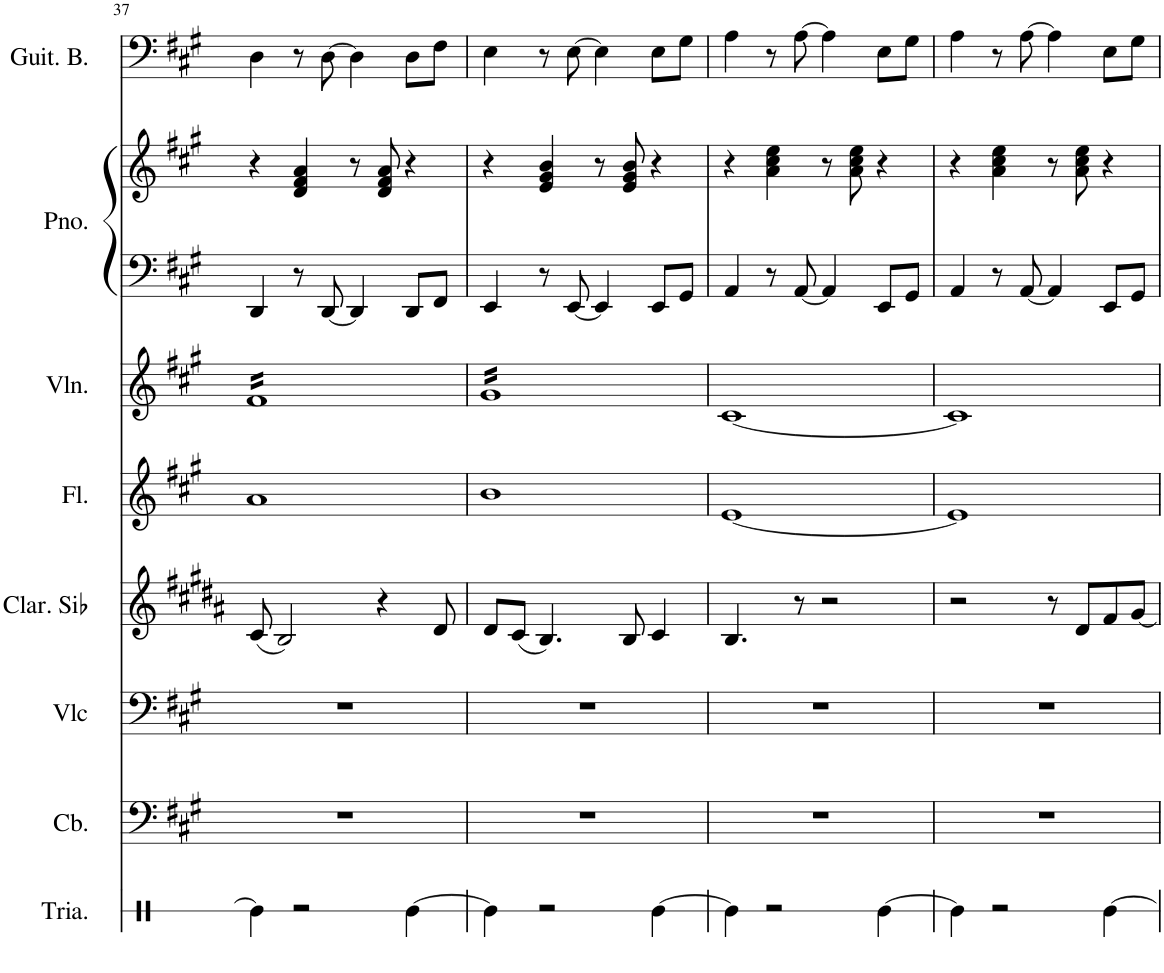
**kern	**kern	**kern	**kern	**kern	**kern	**kern	**kern	**kern
*part8	*part7	*part6	*part5	*part4	*part3	*part2	*part2	*part1
*staff9	*staff8	*staff7	*staff6	*staff5	*staff4	*staff3	*staff2	*staff1
*I"Triángulo	*I"Contrebasse	*I"Violoncelle	*I"Clarinette en Sib	*I"Flauta	*I"Violín	*I"Piano	*	*I"Bajo eléctrico
*	*I'Cb.	*I'Vlc	*I'Clar. Sib	*I'Fl.	*I'Vln.	*I'Pno.	*	*
!!LO:PB:g=z
*clefX	*clefF4	*clefF4	*clefG2	*clefG2	*clefG2	*clefF4	*clefG2	*clefF4
*	*Trd7c12	*	*Trd1c2	*	*	*	*	*Trd7c12
*k[]	*k[f#c#g#]	*k[f#c#g#]	*k[f#c#g#d#a#]	*k[f#c#g#]	*k[f#c#g#]	*k[f#c#g#]	*k[f#c#g#]	*k[f#c#g#]
*M4/4	*M4/4	*M4/4	*M4/4	*M4/4	*M4/4	*M4/4	*M4/4	*M4/4
=37	=37	=37	=37	=37	=37	=37	=37	=37
*	*	*	*	*	*tremolo	*	*	*
4Re\]	1r	1r	(8c#/	1a	16f#LL	4DD/	4r	4D\
.	.	.	.	.	16f#	.	.	.
.	.	.	2B/)	.	16f#	.	.	.
.	.	.	.	.	16f#	.	.	.
2r	.	.	.	.	16f#	8r	4d/ 4f#/ 4a/	8r
.	.	.	.	.	16f#	.	.	.
.	.	.	.	.	16f#	[8DD/	.	[8D\
.	.	.	.	.	16f#	.	.	.
.	.	.	.	.	16f#	4DD/]	8r	4D\]
.	.	.	.	.	16f#	.	.	.
.	.	.	4r	.	16f#	.	8d/ 8f#/ 8a/	.
.	.	.	.	.	16f#	.	.	.
[4Re\	.	.	.	.	16f#	8DD/L	4r	8D\L
.	.	.	.	.	16f#	.	.	.
.	.	.	8d#/	.	16f#	8FF#/J	.	8F#\J
.	.	.	.	.	16f#JJ	.	.	.
=38	=38	=38	=38	=38	=38	=38	=38	=38
4Re\]	1r	1r	8d#/L	1b	16g#LL	4EE/	4r	4E\
.	.	.	.	.	16g#	.	.	.
.	.	.	(8c#/J	.	16g#	.	.	.
.	.	.	.	.	16g#	.	.	.
2r	.	.	4.B/)	.	16g#	8r	4e/ 4g#/ 4b/	8r
.	.	.	.	.	16g#	.	.	.
.	.	.	.	.	16g#	[8EE/	.	[8E\
.	.	.	.	.	16g#	.	.	.
.	.	.	.	.	16g#	4EE/]	8r	4E\]
.	.	.	.	.	16g#	.	.	.
.	.	.	8B/	.	16g#	.	8e/ 8g#/ 8b/	.
.	.	.	.	.	16g#	.	.	.
[4Re\	.	.	4c#/	.	16g#	8EE/L	4r	8E\L
.	.	.	.	.	16g#	.	.	.
.	.	.	.	.	16g#	8GG#/J	.	8G#\J
.	.	.	.	.	16g#JJ	.	.	.
*	*	*	*	*	*Xtremolo	*	*	*
=39	=39	=39	=39	=39	=39	=39	=39	=39
4Re\]	1r	1r	4.B/	[1e	[1c#	4AA/	4r	4A\
2r	.	.	.	.	.	8r	4a\ 4cc#\ 4ee\	8r
.	.	.	8r	.	.	[8AA/	.	[8A\
.	.	.	2r	.	.	4AA/]	8r	4A\]
.	.	.	.	.	.	.	8a\ 8cc#\ 8ee\	.
[4Re\	.	.	.	.	.	8EE/L	4r	8E\L
.	.	.	.	.	.	8GG#/J	.	8G#\J
=40	=40	=40	=40	=40	=40	=40	=40	=40
4Re\]	1r	1r	2r	1e]	1c#]	4AA/	4r	4A\
2r	.	.	.	.	.	8r	4a\ 4cc#\ 4ee\	8r
.	.	.	.	.	.	[8AA/	.	[8A\
.	.	.	8r	.	.	4AA/]	8r	4A\]
.	.	.	8d#/L	.	.	.	8a\ 8cc#\ 8ee\	.
[4Re\	.	.	8f#/	.	.	8EE/L	4r	8E\L
.	.	.	[8g#/J	.	.	8GG#/J	.	8G#\J
=	=	=	=	=	=	=	=	=
*-	*-	*-	*-	*-	*-	*-	*-	*-
